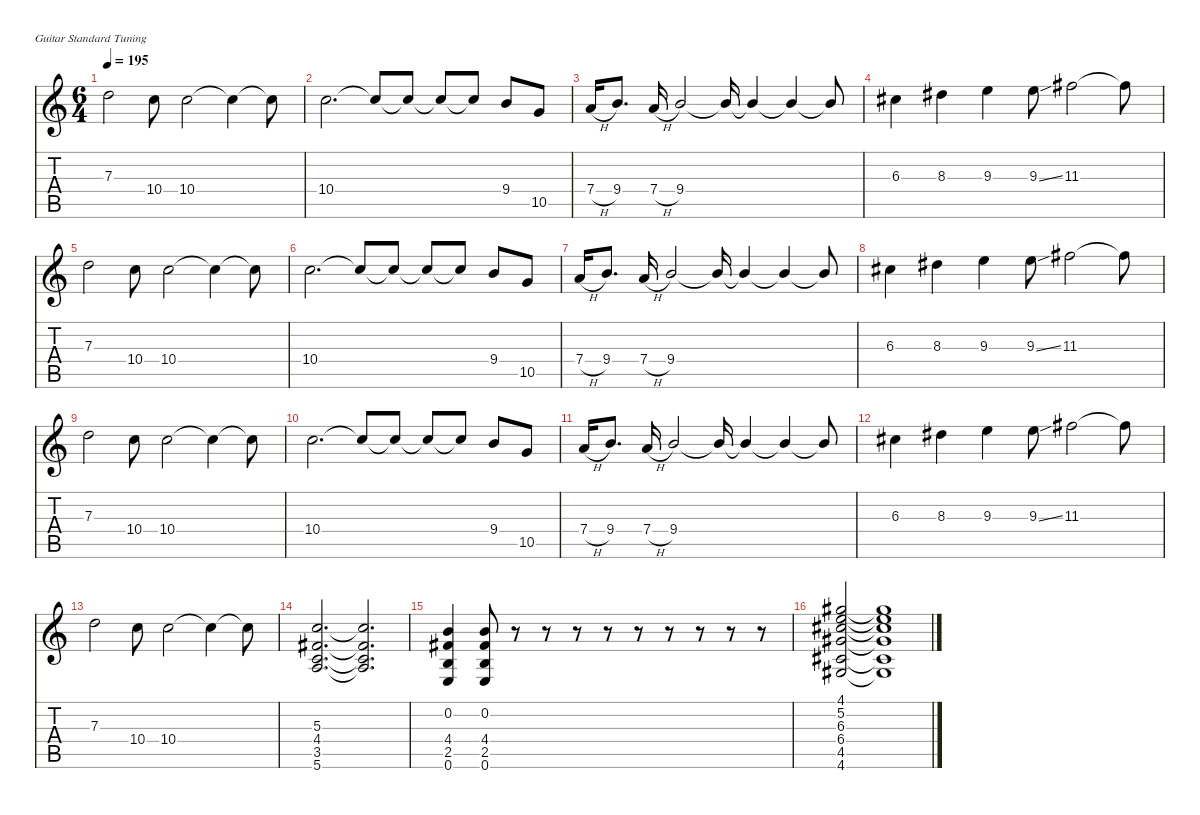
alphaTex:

\defaultSystemsLayout 4
\hideDynamics
\bracketExtendMode nobrackets
\singleTrackTrackNamePolicy hidden
\multiTrackTrackNamePolicy hidden
\firstSystemTrackNameMode fullname
\firstSystemTrackNameOrientation horizontal
\otherSystemsTrackNameOrientation horizontal
\track ("Guitar 2" "dist.guit.") {mute instrument distortionguitar}
\staff {score tabs}
\tuning (E4 B3 G3 D3 A2 E2)
\ts (6 4)
\tempo 195
\clef g2
\ks c
7.3.2{dy f beam Down} 10.4.8{beam Down} 10.4.2{beam Down} 10.4{t}.4{beam Down} 10.4{t}.8{beam Down} |
10.4.2{d beam Down} 10.4{t}.8{beam Up} 10.4{t}.8{beam Up} 10.4{t}.8{beam Up} 10.4{t}.8{beam Up} 9.4.8{beam Up} 10.5.8{beam Up} |
7.4{h}.16{beam Up} 9.4.8{d beam Up} 7.4{h}.16{beam Up} 9.4.2{beam Up} 9.4{t}.16{beam Up} 9.4{t}.4{beam Up} 9.4{t}.4{beam Up} 9.4{t}.8{beam Up} |
6.3{acc #}.4{beam Down} 8.3{acc #}.4{beam Down} 9.3.4{beam Down} 9.3{ss}.8{beam Down} 11.3{acc #}.2{beam Down} 11.3{t acc #}.8{beam Down} |
7.3.2{beam Down} 10.4.8{beam Down} 10.4.2{beam Down} 10.4{t}.4{beam Down} 10.4{t}.8{beam Down} |
10.4.2{d beam Down} 10.4{t}.8{beam Up} 10.4{t}.8{beam Up} 10.4{t}.8{beam Up} 10.4{t}.8{beam Up} 9.4.8{beam Up} 10.5.8{beam Up} |
7.4{h}.16{beam Up} 9.4.8{d beam Up} 7.4{h}.16{beam Up} 9.4.2{beam Up} 9.4{t}.16{beam Up} 9.4{t}.4{beam Up} 9.4{t}.4{beam Up} 9.4{t}.8{beam Up} |
6.3{acc #}.4{beam Down} 8.3{acc #}.4{beam Down} 9.3.4{beam Down} 9.3{ss}.8{beam Down} 11.3{acc #}.2{beam Down} 11.3{t acc #}.8{beam Down} |
7.3.2{beam Down} 10.4.8{beam Down} 10.4.2{beam Down} 10.4{t}.4{beam Down} 10.4{t}.8{beam Down} |
10.4.2{d beam Down} 10.4{t}.8{beam Up} 10.4{t}.8{beam Up} 10.4{t}.8{beam Up} 10.4{t}.8{beam Up} 9.4.8{beam Up} 10.5.8{beam Up} |
7.4{h}.16{beam Up} 9.4.8{d beam Up} 7.4{h}.16{beam Up} 9.4.2{beam Up} 9.4{t}.16{beam Up} 9.4{t}.4{beam Up} 9.4{t}.4{beam Up} 9.4{t}.8{beam Up} |
6.3{acc #}.4{beam Down} 8.3{acc #}.4{beam Down} 9.3.4{beam Down} 9.3{ss}.8{beam Down} 11.3{acc #}.2{beam Down} 11.3{t acc #}.8{beam Down} |
7.3.2{beam Down} 10.4.8{beam Down} 10.4.2{beam Down} 10.4{t}.4{beam Down} 10.4{t}.8{beam Down} |
(5.3 4.4{acc #} 3.5 5.6).2{d instrument distortionguitar beam Up} (5.3{t} 4.4{t acc #} 3.5{t} 5.6{t}).2{d beam Up} |
(0.2 4.4{acc #} 2.5 0.6).4{beam Up} (0.2 4.4{acc #} 2.5 0.6).8{beam Up} r.8{beam Up} r.8{beam Up} r.8{beam Up} r.8{beam Up} r.8{beam Up} r.8{beam Up} r.8{beam Up} r.8{beam Up} r.8{beam Up} |
(4.1{acc #} 5.2 6.3{acc #} 6.4{acc #} 4.5{acc #} 4.6{acc #}).2{beam Up} (4.1{t acc #} 5.2{t} 6.3{t acc #} 6.4{t acc #} 4.5{t acc #} 4.6{t acc #}).1{beam Up}
